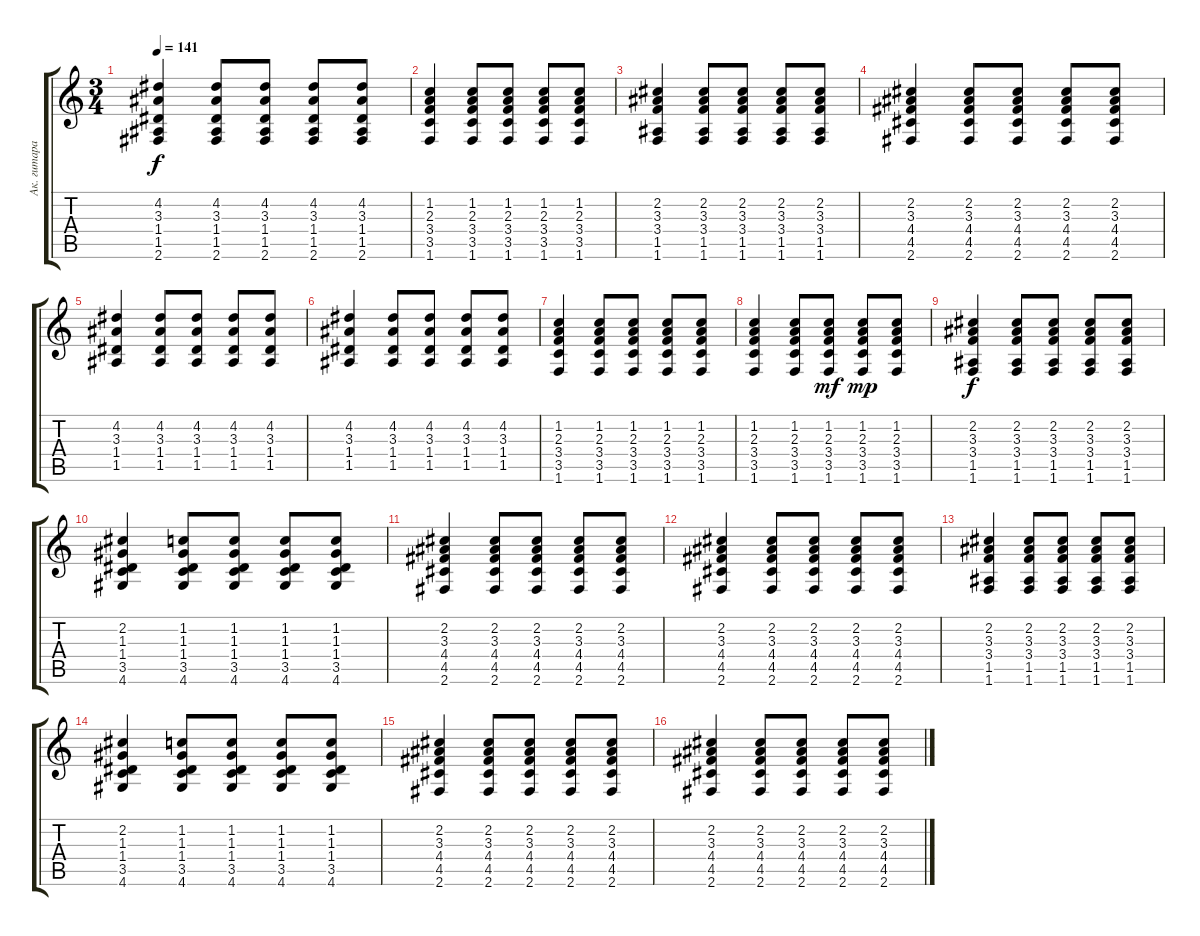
\track ("Ак. гитара(желез)" "Ак. гитара") {instrument acousticguitarsteel}
\staff {score tabs}
\tuning (E4 B3 G3 D3 A2 E2) {hide}
\ts (3 4)
\tempo 141
\clef g2
\ks c
(4.2 3.3 1.4 1.5 2.6).4{dy f} (4.2 3.3 1.4 1.5 2.6).8 (4.2 3.3 1.4 1.5 2.6).8 (4.2 3.3 1.4 1.5 2.6).8 (4.2 3.3 1.4 1.5 2.6).8 |
(1.2 2.3 3.4 3.5 1.6).4 (1.2 2.3 3.4 3.5 1.6).8 (1.2 2.3 3.4 3.5 1.6).8 (1.2 2.3 3.4 3.5 1.6).8 (1.2 2.3 3.4 3.5 1.6).8 |
(2.2 3.3 3.4 1.5 1.6).4 (2.2 3.3 3.4 1.5 1.6).8 (2.2 3.3 3.4 1.5 1.6).8 (2.2 3.3 3.4 1.5 1.6).8 (2.2 3.3 3.4 1.5 1.6).8 |
(2.2 3.3 4.4 4.5 2.6).4 (2.2 3.3 4.4 4.5 2.6).8 (2.2 3.3 4.4 4.5 2.6).8 (2.2 3.3 4.4 4.5 2.6).8 (2.2 3.3 4.4 4.5 2.6).8 |
(4.2 3.3 1.4 1.5).4 (4.2 3.3 1.4 1.5).8 (4.2 3.3 1.4 1.5).8 (4.2 3.3 1.4 1.5).8 (4.2 3.3 1.4 1.5).8 |
(4.2 3.3 1.4 1.5).4 (4.2 3.3 1.4 1.5).8 (4.2 3.3 1.4 1.5).8 (4.2 3.3 1.4 1.5).8 (4.2 3.3 1.4 1.5).8 |
(1.2 2.3 3.4 3.5 1.6).4 (1.2 2.3 3.4 3.5 1.6).8 (1.2 2.3 3.4 3.5 1.6).8 (1.2 2.3 3.4 3.5 1.6).8 (1.2 2.3 3.4 3.5 1.6).8 |
(1.2 2.3 3.4 3.5 1.6).4 (1.2 2.3 3.4 3.5 1.6).8 (1.2 2.3 3.4 3.5 1.6).8{dy mf} (1.2 2.3 3.4 3.5 1.6).8{dy mp} (1.2 2.3 3.4 3.5 1.6).8 |
(2.2 3.3 3.4 1.5 1.6).4{dy f} (2.2 3.3 3.4 1.5 1.6).8 (2.2 3.3 3.4 1.5 1.6).8 (2.2 3.3 3.4 1.5 1.6).8 (2.2 3.3 3.4 1.5 1.6).8 |
(2.2 1.3 1.4 3.5 4.6).4 (1.2 1.3 1.4 3.5 4.6).8 (1.2 1.3 1.4 3.5 4.6).8 (1.2 1.3 1.4 3.5 4.6).8 (1.2 1.3 1.4 3.5 4.6).8 |
(2.2 3.3 4.4 4.5 2.6).4 (2.2 3.3 4.4 4.5 2.6).8 (2.2 3.3 4.4 4.5 2.6).8 (2.2 3.3 4.4 4.5 2.6).8 (2.2 3.3 4.4 4.5 2.6).8 |
(2.2 3.3 4.4 4.5 2.6).4 (2.2 3.3 4.4 4.5 2.6).8 (2.2 3.3 4.4 4.5 2.6).8 (2.2 3.3 4.4 4.5 2.6).8 (2.2 3.3 4.4 4.5 2.6).8 |
(2.2 3.3 3.4 1.5 1.6).4 (2.2 3.3 3.4 1.5 1.6).8 (2.2 3.3 3.4 1.5 1.6).8 (2.2 3.3 3.4 1.5 1.6).8 (2.2 3.3 3.4 1.5 1.6).8 |
(2.2 1.3 1.4 3.5 4.6).4 (1.2 1.3 1.4 3.5 4.6).8 (1.2 1.3 1.4 3.5 4.6).8 (1.2 1.3 1.4 3.5 4.6).8 (1.2 1.3 1.4 3.5 4.6).8 |
(2.2 3.3 4.4 4.5 2.6).4 (2.2 3.3 4.4 4.5 2.6).8 (2.2 3.3 4.4 4.5 2.6).8 (2.2 3.3 4.4 4.5 2.6).8 (2.2 3.3 4.4 4.5 2.6).8 |
(2.2 3.3 4.4 4.5 2.6).4 (2.2 3.3 4.4 4.5 2.6).8 (2.2 3.3 4.4 4.5 2.6).8 (2.2 3.3 4.4 4.5 2.6).8 (2.2 3.3 4.4 4.5 2.6).8
